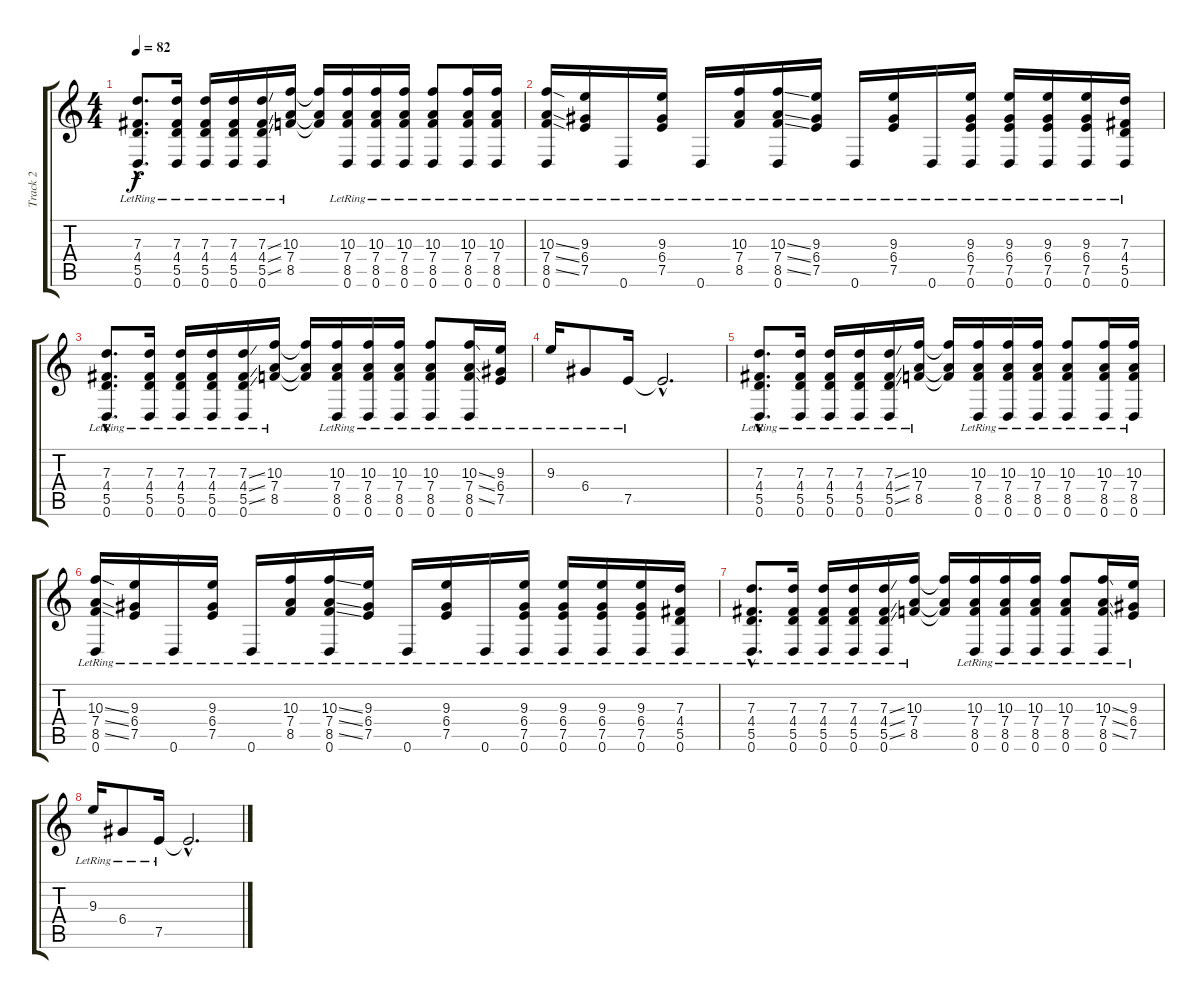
\track ("Track 2" "Track 2") {instrument electricguitarclean}
\staff {score tabs}
\tuning (E4 B3 G3 D3 A2 D2) {hide}
\ts (4 4)
\tempo 82
\clef g2
\ks c
(7.3{hac lr} 4.4{hac lr} 5.5{hac lr} 0.6{hac lr}).8{d dy f} (7.3{lr} 4.4{lr} 5.5{lr} 0.6{lr}).16 (7.3{lr} 4.4{lr} 5.5{lr} 0.6{lr}).16 (7.3{lr} 4.4{lr} 5.5{lr} 0.6{lr}).16 (7.3{ss} 4.4{ss} 5.5{ss} 0.6{lr}).16 (10.3{lr} 7.4{lr} 8.5{lr}).16 (10.3{t} 7.4{t} 8.5{t}).16 (10.3{lr} 7.4{lr} 8.5{lr} 0.6{lr}).16 (10.3{lr} 7.4{lr} 8.5{lr} 0.6{lr}).16 (10.3{lr} 7.4{lr} 8.5{lr} 0.6{lr}).16 (10.3{lr} 7.4{lr} 8.5{lr} 0.6{lr}).8 (10.3{lr} 7.4{lr} 8.5{lr} 0.6{lr}).16 (10.3{lr} 7.4{lr} 8.5{lr} 0.6{lr}).16 |
(10.3{ss} 7.4{ss} 8.5{ss} 0.6{lr}).16 (9.3{lr} 6.4{lr} 7.5{lr}).16 0.6{lr}.16 (9.3{lr} 6.4{lr} 7.5{lr}).16 0.6{lr}.16 (10.3{lr} 7.4{lr} 8.5{lr}).16 (10.3{ss} 7.4{ss} 8.5{ss} 0.6{lr}).16 (9.3{lr} 6.4{lr} 7.5{lr}).16 0.6{lr}.16 (9.3{lr} 6.4{lr} 7.5{lr}).16 0.6{lr}.16 (9.3{lr} 6.4{lr} 7.5{lr} 0.6{lr}).16 (9.3{lr} 6.4{lr} 7.5{lr} 0.6{lr}).16 (9.3{lr} 6.4{lr} 7.5{lr} 0.6{lr}).16 (9.3{lr} 6.4{lr} 7.5{lr} 0.6{lr}).16 (7.3{lr} 4.4{lr} 5.5{lr} 0.6{lr}).16 |
(7.3{hac lr} 4.4{hac lr} 5.5{hac lr} 0.6{hac lr}).8{d} (7.3{lr} 4.4{lr} 5.5{lr} 0.6{lr}).16 (7.3{lr} 4.4{lr} 5.5{lr} 0.6{lr}).16 (7.3{lr} 4.4{lr} 5.5{lr} 0.6{lr}).16 (7.3{ss} 4.4{ss} 5.5{ss} 0.6{lr}).16 (10.3{lr} 7.4{lr} 8.5{lr}).16 (10.3{t} 7.4{t} 8.5{t}).16 (10.3{lr} 7.4{lr} 8.5{lr} 0.6{lr}).16 (10.3{lr} 7.4{lr} 8.5{lr} 0.6{lr}).16 (10.3{lr} 7.4{lr} 8.5{lr} 0.6{lr}).16 (10.3{lr} 7.4{lr} 8.5{lr} 0.6{lr}).8 (10.3{ss} 7.4{ss} 8.5{ss} 0.6{lr}).16 (9.3{lr} 6.4{lr} 7.5{lr}).16 |
9.3{lr}.16 6.4{lr}.8 7.5{lr}.16 7.5{hac t}.2{d} |
(7.3{hac lr} 4.4{hac lr} 5.5{hac lr} 0.6{hac lr}).8{d} (7.3{lr} 4.4{lr} 5.5{lr} 0.6{lr}).16 (7.3{lr} 4.4{lr} 5.5{lr} 0.6{lr}).16 (7.3{lr} 4.4{lr} 5.5{lr} 0.6{lr}).16 (7.3{ss} 4.4{ss} 5.5{ss} 0.6{lr}).16 (10.3{lr} 7.4{lr} 8.5{lr}).16 (10.3{t} 7.4{t} 8.5{t}).16 (10.3{lr} 7.4{lr} 8.5{lr} 0.6{lr}).16 (10.3{lr} 7.4{lr} 8.5{lr} 0.6{lr}).16 (10.3{lr} 7.4{lr} 8.5{lr} 0.6{lr}).16 (10.3{lr} 7.4{lr} 8.5{lr} 0.6{lr}).8 (10.3{lr} 7.4{lr} 8.5{lr} 0.6{lr}).16 (10.3{lr} 7.4{lr} 8.5{lr} 0.6{lr}).16 |
(10.3{ss} 7.4{ss} 8.5{ss} 0.6{lr}).16 (9.3{lr} 6.4{lr} 7.5{lr}).16 0.6{lr}.16 (9.3{lr} 6.4{lr} 7.5{lr}).16 0.6{lr}.16 (10.3{lr} 7.4{lr} 8.5{lr}).16 (10.3{ss} 7.4{ss} 8.5{ss} 0.6{lr}).16 (9.3{lr} 6.4{lr} 7.5{lr}).16 0.6{lr}.16 (9.3{lr} 6.4{lr} 7.5{lr}).16 0.6{lr}.16 (9.3{lr} 6.4{lr} 7.5{lr} 0.6{lr}).16 (9.3{lr} 6.4{lr} 7.5{lr} 0.6{lr}).16 (9.3{lr} 6.4{lr} 7.5{lr} 0.6{lr}).16 (9.3{lr} 6.4{lr} 7.5{lr} 0.6{lr}).16 (7.3{lr} 4.4{lr} 5.5{lr} 0.6{lr}).16 |
(7.3{hac lr} 4.4{hac lr} 5.5{hac lr} 0.6{hac lr}).8{d} (7.3{lr} 4.4{lr} 5.5{lr} 0.6{lr}).16 (7.3{lr} 4.4{lr} 5.5{lr} 0.6{lr}).16 (7.3{lr} 4.4{lr} 5.5{lr} 0.6{lr}).16 (7.3{ss} 4.4{ss} 5.5{ss} 0.6{lr}).16 (10.3{lr} 7.4{lr} 8.5{lr}).16 (10.3{t} 7.4{t} 8.5{t}).16 (10.3{lr} 7.4{lr} 8.5{lr} 0.6{lr}).16 (10.3{lr} 7.4{lr} 8.5{lr} 0.6{lr}).16 (10.3{lr} 7.4{lr} 8.5{lr} 0.6{lr}).16 (10.3{lr} 7.4{lr} 8.5{lr} 0.6{lr}).8 (10.3{ss} 7.4{ss} 8.5{ss} 0.6{lr}).16 (9.3{lr} 6.4{lr} 7.5{lr}).16 |
9.3{lr}.16 6.4{lr}.8 7.5{lr}.16 7.5{hac t}.2{d}
